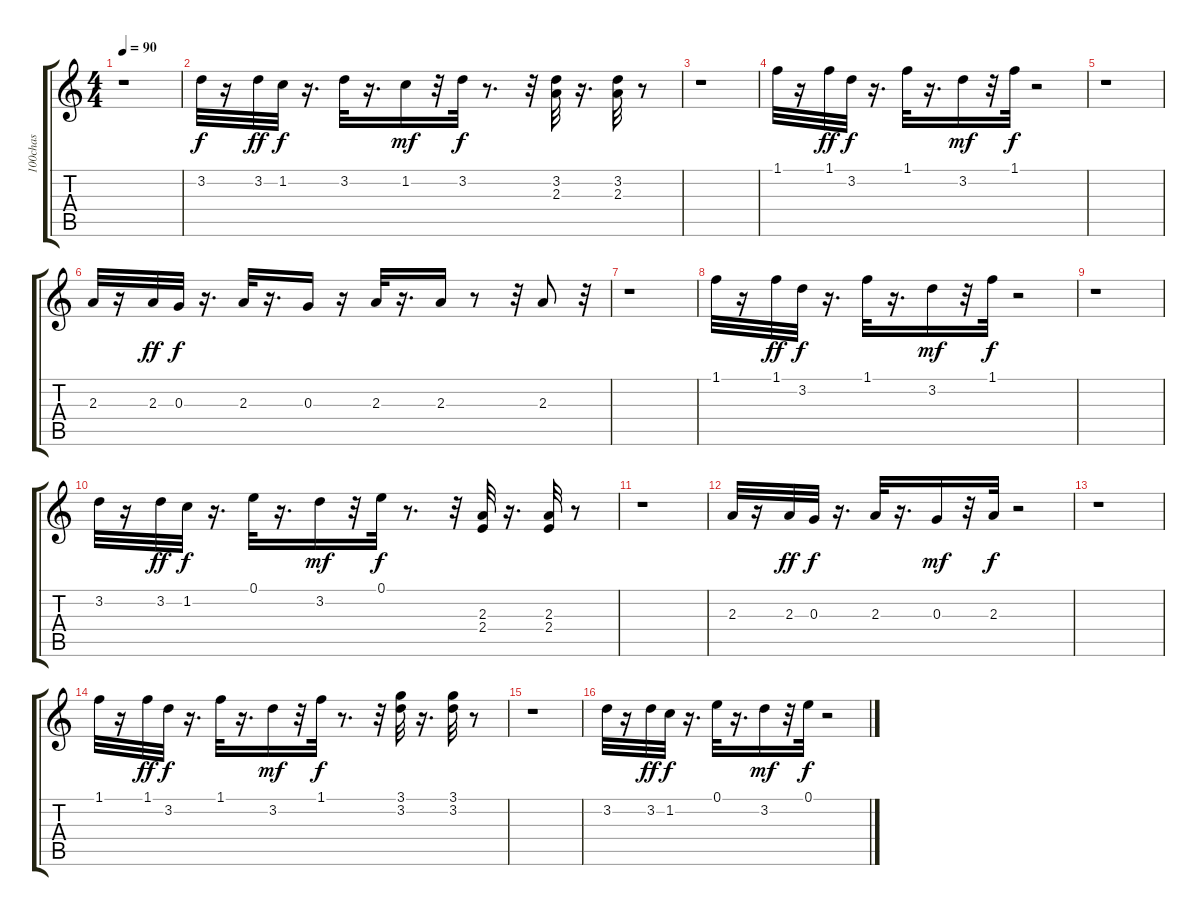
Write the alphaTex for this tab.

\track ("100chas" "100chas") {instrument electricguitarmuted}
\staff {score tabs}
\tuning (E4 B3 G3 D3 A2 E2) {hide}
\ts (4 4)
\tempo 90
\clef g2
\ks c
r.1{dy f} |
3.2.32 r.16 3.2.32{dy ff} 1.2.32{dy f} r.16{d} 3.2.32 r.16{d} 1.2.16{dy mf} r.32 3.2.32{dy f} r.8{d} r.32 (3.2 2.3).32 r.16{d} (3.2 2.3).32 r.8 |
r.1 |
1.1.32 r.16 1.1.32{dy ff} 3.2.32{dy f} r.16{d} 1.1.32 r.16{d} 3.2.16{dy mf} r.32 1.1.32{dy f} r.2 |
r.1 |
2.3.32 r.16 2.3.32{dy ff} 0.3.32{dy f} r.16{d} 2.3.32 r.16{d} 0.3.16 r.16 2.3.32 r.16{d} 2.3.16 r.8 r.32 2.3.8 r.32 |
r.1 |
1.1.32 r.16 1.1.32{dy ff} 3.2.32{dy f} r.16{d} 1.1.32 r.16{d} 3.2.16{dy mf} r.32 1.1.32{dy f} r.2 |
r.1 |
3.2.32 r.16 3.2.32{dy ff} 1.2.32{dy f} r.16{d} 0.1.32 r.16{d} 3.2.16{dy mf} r.32 0.1.32{dy f} r.8{d} r.32 (2.3 2.4).32 r.16{d} (2.3 2.4).32 r.8 |
r.1 |
2.3.32 r.16 2.3.32{dy ff} 0.3.32{dy f} r.16{d} 2.3.32 r.16{d} 0.3.16{dy mf} r.32 2.3.32{dy f} r.2 |
r.1 |
1.1.32 r.16 1.1.32{dy ff} 3.2.32{dy f} r.16{d} 1.1.32 r.16{d} 3.2.16{dy mf} r.32 1.1.32{dy f} r.8{d} r.32 (3.1 3.2).32 r.16{d} (3.1 3.2).32 r.8 |
r.1 |
3.2.32 r.16 3.2.32{dy ff} 1.2.32{dy f} r.16{d} 0.1.32 r.16{d} 3.2.16{dy mf} r.32 0.1.32{dy f} r.2
